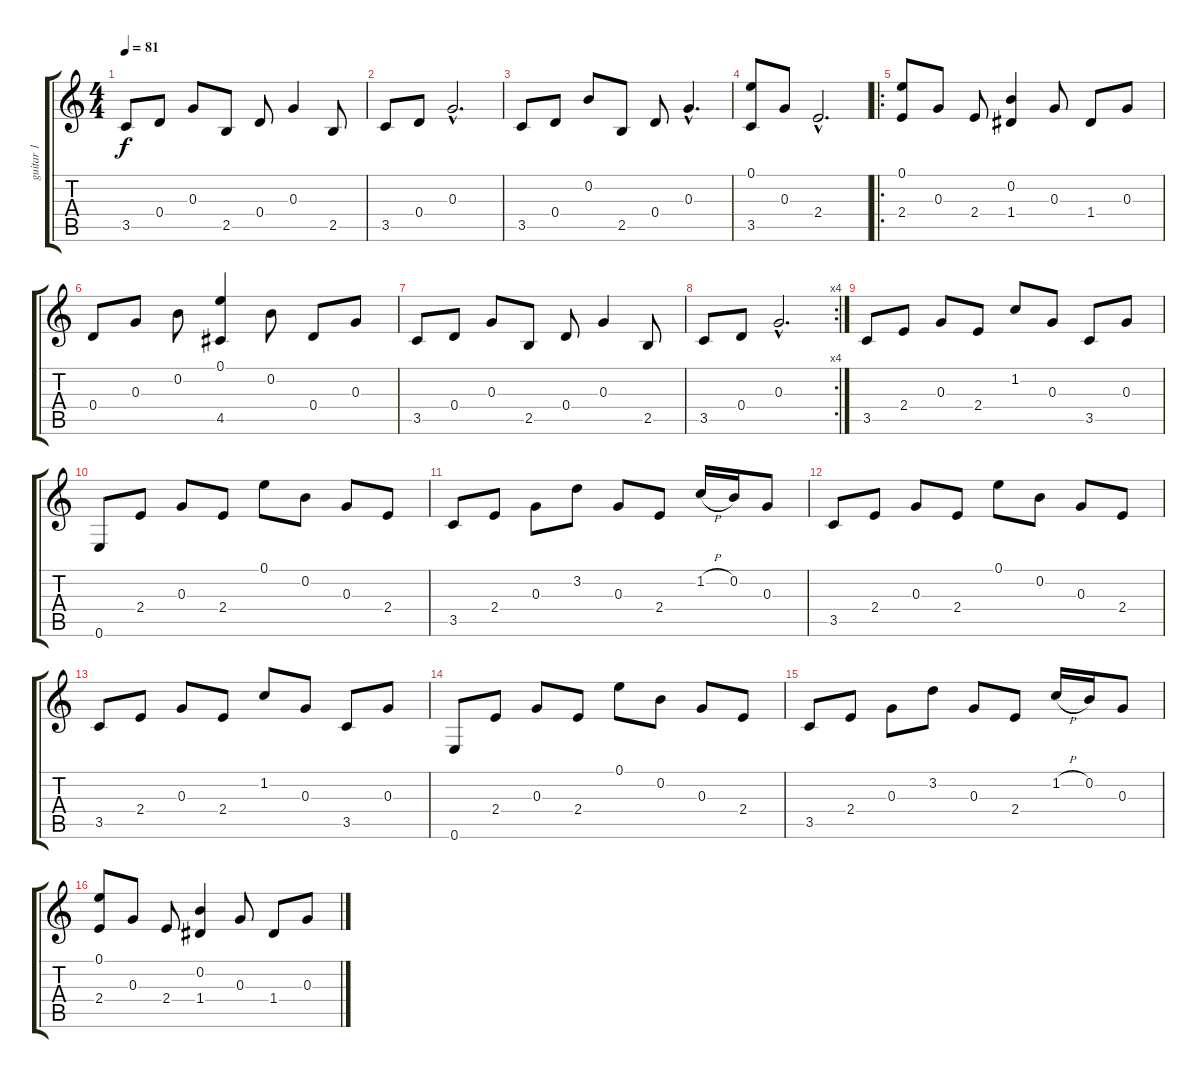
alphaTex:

\track ("guitar 1" "guitar 1") {instrument acousticguitarsteel}
\staff {score tabs}
\tuning (E4 B3 G3 D3 A2 E2) {hide}
\ts (4 4)
\tempo 81
\clef g2
\ks c
3.5.8{dy f instrument acousticguitarsteel} 0.4.8 0.3.8 2.5.8 0.4.8 0.3.4 2.5.8 |
3.5.8 0.4.8 0.3{hac}.2{d} |
3.5.8 0.4.8 0.2.8 2.5.8 0.4.8 0.3{hac}.4{d} |
(0.1 3.5).8 0.3.8 2.4{hac}.2{d} |
\ro
(0.1 2.4).8 0.3.8 2.4.8 (0.2 1.4).4 0.3.8 1.4.8 0.3.8 |
0.4.8 0.3.8 0.2.8 (0.1 4.5).4 0.2.8 0.4.8 0.3.8 |
3.5.8 0.4.8 0.3.8 2.5.8 0.4.8 0.3.4 2.5.8 |
\rc 4
3.5.8 0.4.8 0.3{hac}.2{d} |
3.5.8 2.4.8 0.3.8 2.4.8 1.2.8 0.3.8 3.5.8 0.3.8 |
0.6.8 2.4.8 0.3.8 2.4.8 0.1.8 0.2.8 0.3.8 2.4.8 |
3.5.8 2.4.8 0.3.8 3.2.8 0.3.8 2.4.8 1.2{h}.16 0.2.16 0.3.8 |
3.5.8 2.4.8 0.3.8 2.4.8 0.1.8 0.2.8 0.3.8 2.4.8 |
3.5.8 2.4.8 0.3.8 2.4.8 1.2.8 0.3.8 3.5.8 0.3.8 |
0.6.8 2.4.8 0.3.8 2.4.8 0.1.8 0.2.8 0.3.8 2.4.8 |
3.5.8 2.4.8 0.3.8 3.2.8 0.3.8 2.4.8 1.2{h}.16 0.2.16 0.3.8 |
(0.1 2.4).8 0.3.8 2.4.8 (0.2 1.4).4 0.3.8 1.4.8 0.3.8
